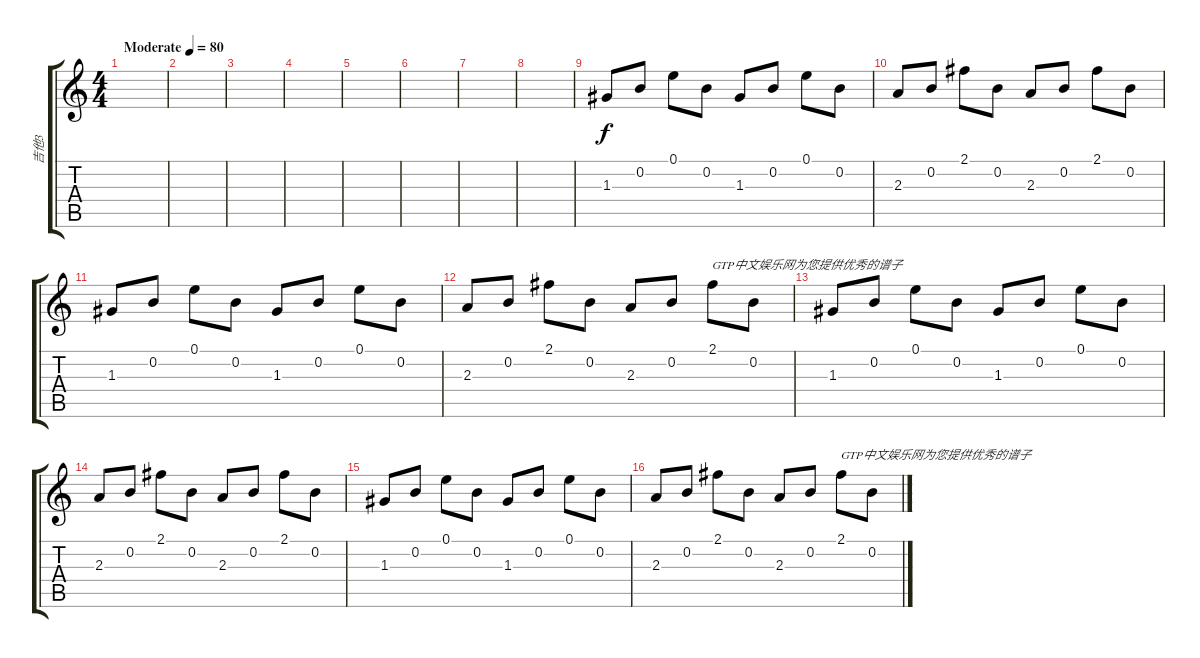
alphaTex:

\track ("吉他3" "吉他3") {instrument acousticguitarsteel}
\staff {score tabs}
\tuning (E4 B3 G3 D3 A2 E2) {hide}
\ts (4 4)
\tempo (80 "Moderate")
\clef g2
\ks c
|
|
|
|
|
|
|
|
1.3.8 0.2.8 0.1.8 0.2.8 1.3.8 0.2.8 0.1.8 0.2.8 |
2.3.8 0.2.8 2.1.8 0.2.8 2.3.8 0.2.8 2.1.8 0.2.8 |
1.3.8 0.2.8 0.1.8 0.2.8 1.3.8 0.2.8 0.1.8 0.2.8 |
2.3.8 0.2.8 2.1.8 0.2.8 2.3.8 0.2.8 2.1.8{txt "GTP中文娱乐网为您提供优秀的谱子"} 0.2.8 |
1.3.8 0.2.8 0.1.8 0.2.8 1.3.8 0.2.8 0.1.8 0.2.8 |
2.3.8 0.2.8 2.1.8 0.2.8 2.3.8 0.2.8 2.1.8 0.2.8 |
1.3.8 0.2.8 0.1.8 0.2.8 1.3.8 0.2.8 0.1.8 0.2.8 |
2.3.8 0.2.8 2.1.8 0.2.8 2.3.8 0.2.8 2.1.8{txt "GTP中文娱乐网为您提供优秀的谱子"} 0.2.8
